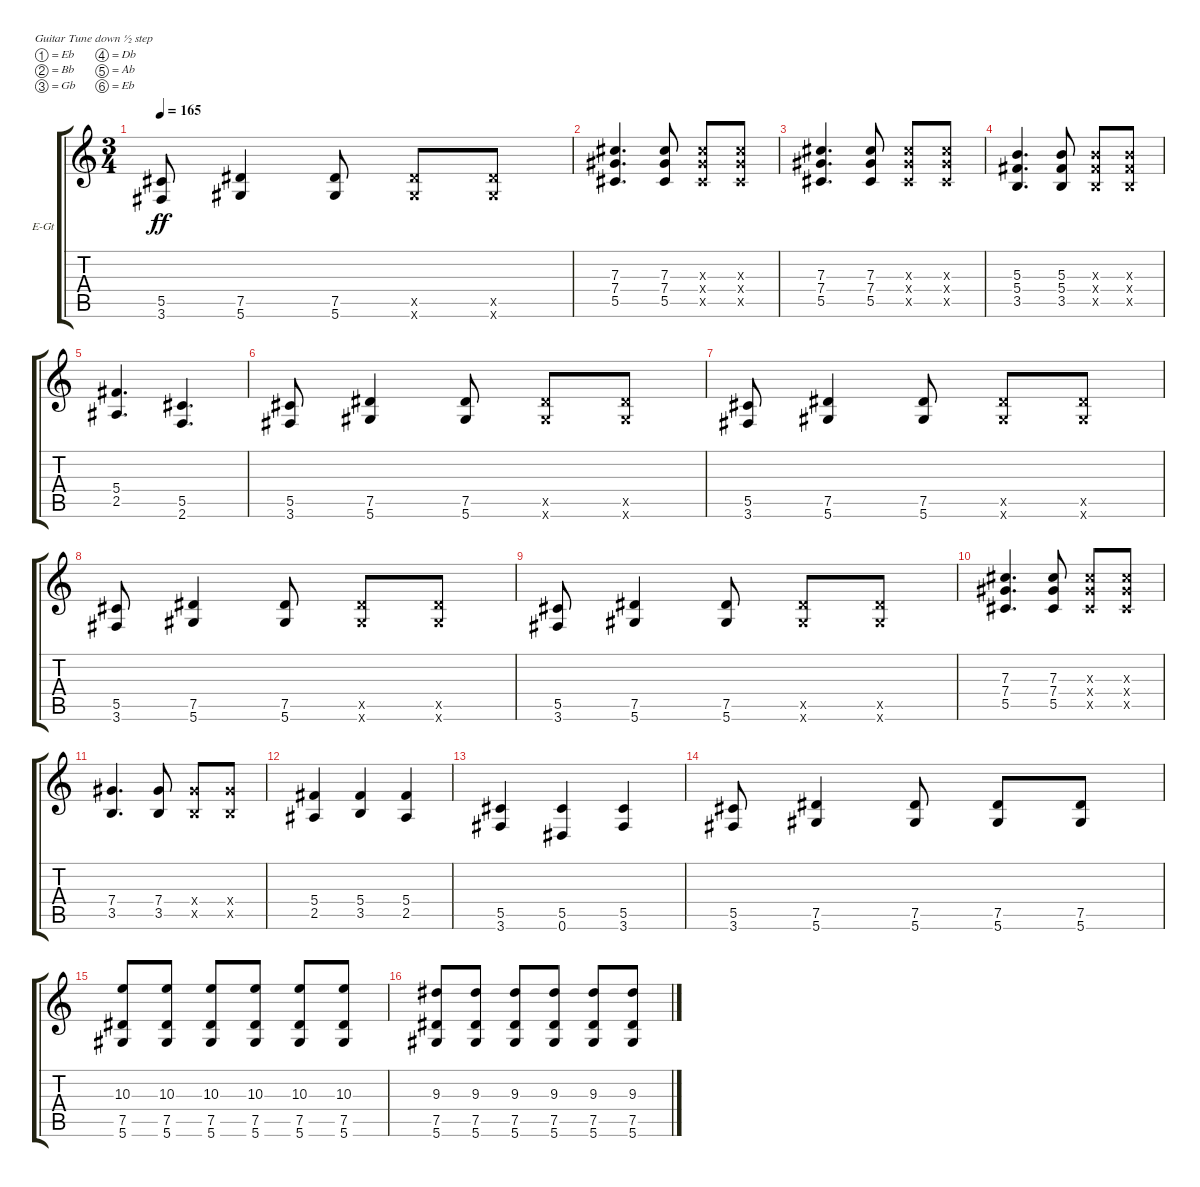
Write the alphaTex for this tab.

\bracketExtendMode groupsimilarinstruments
\firstSystemTrackNameOrientation horizontal
\otherSystemsTrackNameOrientation horizontal
\track ("Electric Guitar 1" "E-Gt") {instrument distortionguitar}
\staff {score tabs}
\tuning (Eb4 Bb3 Gb3 Db3 Ab2 Eb2)
\ts (3 4)
\tempo 165
\clef g2
\ks c
(3.6 5.5).8{dy ff} (5.6 7.5).4 (5.6 7.5).8 (5.6{x} 7.5{x}).8 (5.6{x} 7.5{x}).8 |
(5.5 7.4 7.3).4{d} (5.5 7.4 7.3).8 (5.5{x} 7.4{x} 7.3{x}).8 (5.5{x} 7.4{x} 7.3{x}).8 |
(5.5 7.4 7.3).4{d} (5.5 7.4 7.3).8 (5.5{x} 7.4{x} 7.3{x}).8 (5.5{x} 7.4{x} 7.3{x}).8 |
(3.5 5.4 5.3).4{d} (3.5 5.4 5.3).8 (3.5{x} 5.4{x} 5.3{x}).8 (3.5{x} 5.4{x} 5.3{x}).8 |
(2.5 5.4).4{d} (2.6 5.5).4{d} |
(3.6 5.5).8 (5.6 7.5).4 (5.6 7.5).8 (5.6{x} 7.5{x}).8 (5.6{x} 7.5{x}).8 |
(3.6 5.5).8 (5.6 7.5).4 (5.6 7.5).8 (5.6{x} 7.5{x}).8 (5.6{x} 7.5{x}).8 |
(3.6 5.5).8 (5.6 7.5).4 (5.6 7.5).8 (5.6{x} 7.5{x}).8 (5.6{x} 7.5{x}).8 |
(3.6 5.5).8 (5.6 7.5).4 (5.6 7.5).8 (5.6{x} 7.5{x}).8 (5.6{x} 7.5{x}).8 |
(5.5 7.4 7.3).4{d} (5.5 7.4 7.3).8 (5.5{x} 7.4{x} 7.3{x}).8 (5.5{x} 7.4{x} 7.3{x}).8 |
(3.5 7.4).4{d} (3.5 7.4).8 (3.5{x} 7.4{x}).8 (3.5{x} 7.4{x}).8 |
(2.5 5.4).4 (3.5 5.4).4 (2.5 5.4).4 |
(3.6 5.5).4 (0.6 5.5).4 (3.6 5.5).4 |
(3.6 5.5).8 (5.6 7.5).4 (5.6 7.5).8 (5.6 7.5).8 (5.6 7.5).8 |
(5.6 7.5 10.3).8 (5.6 7.5 10.3).8 (5.6 7.5 10.3).8 (5.6 7.5 10.3).8 (5.6 7.5 10.3).8 (5.6 7.5 10.3).8 |
(5.6 7.5 9.3).8 (5.6 7.5 9.3).8 (5.6 7.5 9.3).8 (5.6 7.5 9.3).8 (5.6 7.5 9.3).8 (5.6 7.5 9.3).8
